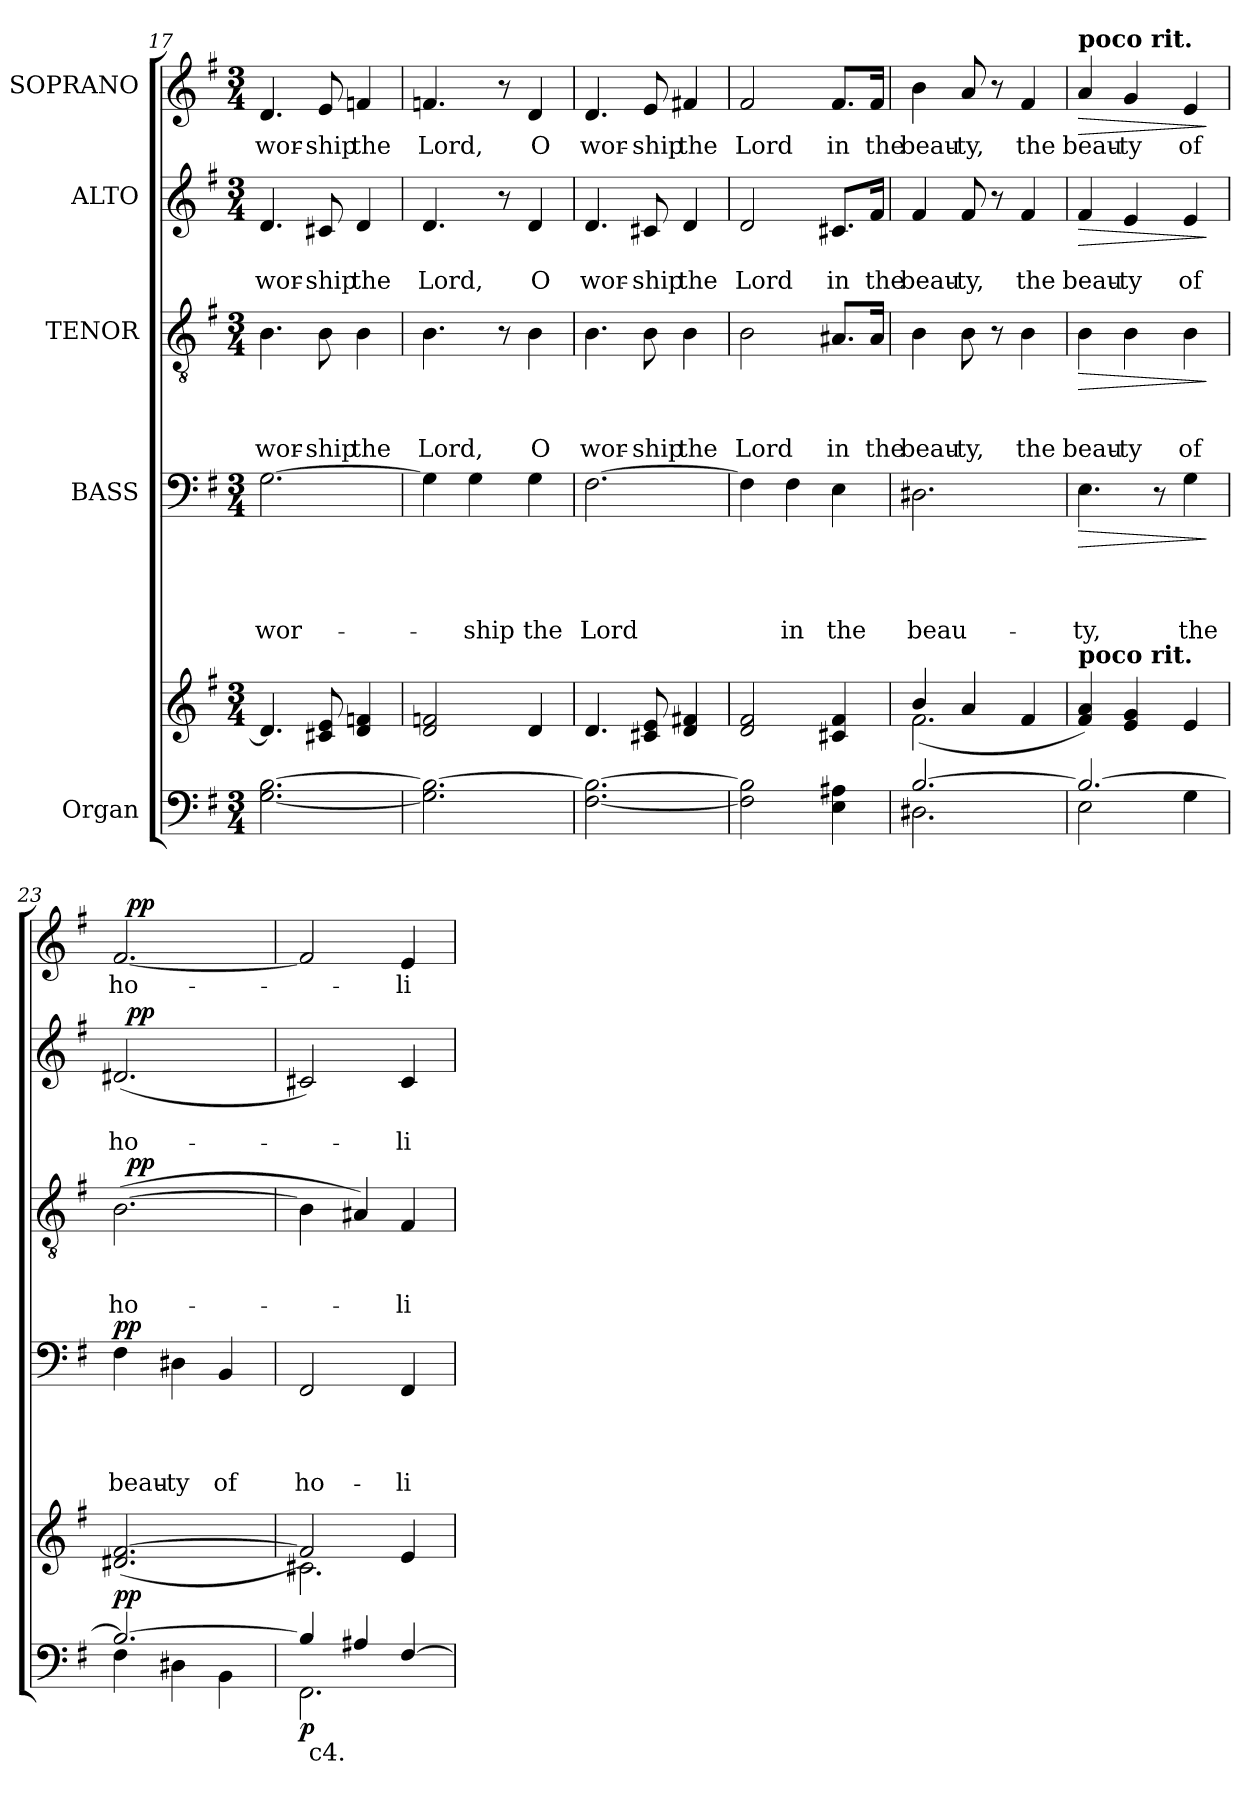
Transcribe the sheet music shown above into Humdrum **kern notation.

**kern	**kern	**dynam	**kern	**text	**text	**text	**text	**dynam	**kern	**text	**text	**text	**dynam	**kern	**text	**text	**dynam	**kern	**text	**dynam
*part5	*part5	*part5	*part4	*part4	*part4	*part4	*part4	*part4	*part3	*part3	*part3	*part3	*part3	*part2	*part2	*part2	*part2	*part1	*part1	*part1
*staff6	*staff5	*staff5/6	*staff4	*staff4	*staff4	*staff4	*staff4	*staff4	*staff3	*staff3	*staff3	*staff3	*staff3	*staff2	*staff2	*staff2	*staff2	*staff1	*staff1	*staff1
*I"Organ	*	*	*I"BASS	*	*	*	*	*	*I"TENOR	*	*	*	*	*I"ALTO	*	*	*	*I"SOPRANO	*	*
*clefF4	*clefG2	*	*clefF4	*	*	*	*	*	*clefGv2	*	*	*	*	*clefG2	*	*	*	*clefG2	*	*
*k[f#]	*k[f#]	*	*k[f#]	*	*	*	*	*	*k[f#]	*	*	*	*	*k[f#]	*	*	*	*k[f#]	*	*
*G:	*G:	*	*G:	*	*	*	*	*	*G:	*	*	*	*	*G:	*	*	*	*G:	*	*
*M3/4	*M3/4	*	*M3/4	*	*	*	*	*	*M3/4	*	*	*	*	*M3/4	*	*	*	*M3/4	*	*
=17	=17	=17	=17	=17	=17	=17	=17	=17	=17	=17	=17	=17	=17	=17	=17	=17	=17	=17	=17	=17
!	!	!	!	!	!	!	!LO:LY:b	!	!	!	!	!LO:LY:b	!	!	!	!LO:LY:b	!	!	!LO:LY:b	!
[<2.G\ [<2.B\	4.d/]	.	[<2.G\	.	.	.	wor-	.	4.B\	.	.	wor-	.	4.d/	.	wor-	.	4.d/	wor-	.
!	!	!	!	!	!	!	!	!	!	!	!	!LO:LY:b	!	!	!	!LO:LY:b	!	!	!LO:LY:b	!
.	8c#X/ 8e/	.	.	.	.	.	.	.	8B\	.	.	-ship	.	8c#X/	.	-ship	.	8e/	-ship	.
!	!	!	!	!	!	!	!	!	!	!	!	!LO:LY:b	!	!	!	!LO:LY:b	!	!	!LO:LY:b	!
.	4d/ 4fn/	.	.	.	.	.	.	.	4B\	.	.	the	.	4d/	.	the	.	4fn/	the	.
!!LO:LB:g=z
=18	=18	=18	=18	=18	=18	=18	=18	=18	=18	=18	=18	=18	=18	=18	=18	=18	=18	=18	=18	=18
!	!	!	!	!	!	!	!	!	!	!	!	!LO:LY:b	!	!	!	!LO:LY:b	!	!	!LO:LY:b	!
2.G\] 2.B\_	2d/ 2fn/	.	4G\]	.	.	.	.	.	4.B\	.	.	Lord,	.	4.d/	.	Lord,	.	4.fn/	Lord,	.
!	!	!	!	!	!	!	!LO:LY:b	!	!	!	!	!	!	!	!	!	!	!	!	!
.	.	.	4G\	.	.	.	-ship	.	.	.	.	.	.	.	.	.	.	.	.	.
.	.	.	.	.	.	.	.	.	8r	.	.	.	.	8r	.	.	.	8r	.	.
!	!	!	!	!	!	!	!LO:LY:b	!	!	!	!	!LO:LY:b	!	!	!	!LO:LY:b	!	!	!LO:LY:b	!
.	4d/	.	4G\	.	.	.	the	.	4B\	.	.	O	.	4d/	.	O	.	4d/	O	.
=19	=19	=19	=19	=19	=19	=19	=19	=19	=19	=19	=19	=19	=19	=19	=19	=19	=19	=19	=19	=19
!	!	!	!	!	!	!	!LO:LY:b	!	!	!	!	!LO:LY:b	!	!	!	!LO:LY:b	!	!	!LO:LY:b	!
[<2.F#\ 2.B\_	4.d/	.	[>2.F#\	.	.	.	Lord	.	4.B\	.	.	wor-	.	4.d/	.	wor-	.	4.d/	wor-	.
!	!	!	!	!	!	!	!	!	!	!	!	!LO:LY:b	!	!	!	!LO:LY:b	!	!	!LO:LY:b	!
.	8c#X/ 8e/	.	.	.	.	.	.	.	8B\	.	.	-ship	.	8c#X/	.	-ship	.	8e/	-ship	.
!	!	!	!	!	!	!	!	!	!	!	!	!LO:LY:b	!	!	!	!LO:LY:b	!	!	!LO:LY:b	!
.	4d/ 4f#X/	.	.	.	.	.	.	.	4B\	.	.	the	.	4d/	.	the	.	4f#X/	the	.
=20	=20	=20	=20	=20	=20	=20	=20	=20	=20	=20	=20	=20	=20	=20	=20	=20	=20	=20	=20	=20
!	!	!	!	!	!	!	!	!	!	!	!	!LO:LY:b	!	!	!	!LO:LY:b	!	!	!LO:LY:b	!
2F#\] 2B\]	2d/ 2f#/	.	4F#\]	.	.	.	.	.	2B\	.	.	Lord	.	2d/	.	Lord	.	2f#/	Lord	.
!	!	!	!	!	!	!	!LO:LY:b	!	!	!	!	!	!	!	!	!	!	!	!	!
.	.	.	4F#\	.	.	.	in	.	.	.	.	.	.	.	.	.	.	.	.	.
!	!	!	!	!	!	!	!LO:LY:b	!	!	!	!	!LO:LY:b	!	!	!	!LO:LY:b	!	!	!LO:LY:b	!
4E\ 4A#X\	4c#X/ 4f#/	.	4E\	.	.	.	the	.	8.A#X/L	.	.	in	.	8.c#X/L	.	in	.	8.f#/L	in	.
!	!	!	!	!	!	!	!	!	!	!	!	!LO:LY:b	!	!	!	!LO:LY:b	!	!	!LO:LY:b	!
.	.	.	.	.	.	.	.	.	16A#/Jk	.	.	the	.	16f#/Jk	.	the	.	16f#/Jk	the	.
=21	=21	=21	=21	=21	=21	=21	=21	=21	=21	=21	=21	=21	=21	=21	=21	=21	=21	=21	=21	=21
*^	*^	*	*	*	*	*	*	*	*	*	*	*	*	*	*	*	*	*	*	*
!	!	!	!	!	!	!	!	!	!LO:LY:b	!	!	!	!	!LO:LY:b	!	!	!	!LO:LY:b	!	!	!LO:LY:b	!
[>2.B/	2.D#X\	4b/	(<2.f#\	.	2.D#X\	.	.	.	beau-	.	4B\	.	.	beau-	.	4f#/	.	beau-	.	4b\	beau-	.
!	!	!	!	!	!	!	!	!	!	!	!	!	!	!LO:LY:b	!	!	!	!LO:LY:b	!	!	!LO:LY:b	!
.	.	4a/	.	.	.	.	.	.	.	.	8B\	.	.	-ty,	.	8f#/	.	-ty,	.	8a/	-ty,	.
.	.	.	.	.	.	.	.	.	.	.	8r	.	.	.	.	8r	.	.	.	8r	.	.
!	!	!	!	!	!	!	!	!	!	!	!	!	!	!LO:LY:b	!	!	!	!LO:LY:b	!	!	!LO:LY:b	!
.	.	4f#/	.	.	.	.	.	.	.	.	4B\	.	.	the	.	4f#/	.	the	.	4f#/	the	.
*	*	*v	*v	*	*	*	*	*	*	*	*	*	*	*	*	*	*	*	*	*	*	*
=22	=22	=22	=22	=22	=22	=22	=22	=22	=22	=22	=22	=22	=22	=22	=22	=22	=22	=22	=22	=22	=22
!	!	!	!	!	!	!	!	!	!	!	!	!	!	!	!	!	!	!	!LO:TX:a:B:t=poco rit.	!	!
!	!	!LO:TX:a:B:t=poco rit.	!	!	!	!	!	!	!	!	!	!	!	!	!	!	!	!	!	!	!
!	!	!	!	!	!	!	!	!LO:LY:b	!LO:HP:b	!	!	!	!LO:LY:b	!LO:HP:b	!	!	!LO:LY:b	!LO:HP:b	!	!LO:LY:b	!LO:HP:b
2.B/_	2E\	4f#/ 4a/)	.	4.E\	.	.	.	-ty,	>	4B\	.	.	beau-	>	4f#/	.	beau-	>	4a/	beau-	>
!	!	!	!	!	!	!	!	!	!	!	!	!	!LO:LY:b	!	!	!	!LO:LY:b	!	!	!LO:LY:b	!
.	.	4e/ 4g/	.	.	.	.	.	.	.	4B\	.	.	-ty	.	4e/	.	-ty	.	4g/	-ty	.
.	.	.	.	8r	.	.	.	.	.	.	.	.	.	.	.	.	.	.	.	.	.
!	!	!	!	!	!	!	!	!LO:LY:b	!	!	!	!	!LO:LY:b	!	!	!	!LO:LY:b	!	!	!LO:LY:b	!
.	4G\	4e/	.	4G\	.	.	.	the	.	4B\	.	.	of	.	4e/	.	of	.	4e/	of	.
*v	*v	*	*	*	*	*	*	*	*	*	*	*	*	*	*	*	*	*	*	*	*
.	.	.	.	.	.	.	.	]	.	.	.	.	]	.	.	.	]	.	.	]
=23	=23	=23	=23	=23	=23	=23	=23	=23	=23	=23	=23	=23	=23	=23	=23	=23	=23	=23	=23	=23
*^	*	*	*	*	*	*	*	*	*	*	*	*	*	*	*	*	*	*	*	*
!	!	!	!LO:DY:a=2	!	!	!	!	!LO:LY:b	!LO:DY:a	!	!	!	!LO:LY:b	!	!	!	!LO:LY:b	!	!	!LO:LY:b	!
*	*	*	*	*	*	*	*	*	*	*^	*	*	*	*	*^	*	*	*	*^	*	*
2.B/_	4F#\	(2.d#X/ [>2.f#/	pp	4F#\	.	.	.	beau-	pp	(>[>2.B\	32ryy	.	.	ho-	.	(<2.d#X/	32ryy	.	ho-	.	[>2.f#/	32ryy	ho-	.
!	!	!	!	!	!	!	!	!	!	!	!	!	!	!	!LO:DY:a	!	!	!	!	!LO:DY:a	!	!	!	!LO:DY:a
.	.	.	.	.	.	.	.	.	.	.	2ryy	.	.	.	pp	.	2ryy	.	.	pp	.	2ryy	.	pp
!	!	!	!	!	!	!	!	!LO:LY:b	!	!	!	!	!	!	!	!	!	!	!	!	!	!	!	!
.	4D#X\	.	.	4D#X\	.	.	.	-ty	.	.	.	.	.	.	.	.	.	.	.	.	.	.	.	.
!	!	!	!	!	!	!	!	!LO:LY:b	!	!	!	!	!	!	!	!	!	!	!	!	!	!	!	!
.	4BB\	.	.	4BB/	.	.	.	of	.	.	.	.	.	.	.	.	.	.	.	.	.	.	.	.
.	.	.	.	.	.	.	.	.	.	.	8..ryy	.	.	.	.	.	8..ryy	.	.	.	.	8..ryy	.	.
!!LO:PB:g=z
=24	=24	=24	=24	=24	=24	=24	=24	=24	=24	=24	=24	=24	=24	=24	=24	=24	=24	=24	=24	=24	=24	=24	=24	=24
*	*	*^	*	*	*	*	*	*	*	*	*	*	*	*	*	*	*	*	*	*	*	*	*	*
!	!	!	!	!LO:DY:b=2	!	!	!	!	!LO:LY:b	!	!	!	!	!	!	!	!	!	!	!	!	!	!	!	!
*	*	*	*	*	*	*	*	*	*	*	*v	*v	*	*	*	*	*	*	*	*	*	*v	*v	*	*
*	*^	*	*	*	*	*	*	*	*	*	*	*	*	*	*	*v	*v	*	*	*	*	*	*
4B/]	2.FF#\	64ryy	2f#/])	2.c#X\	p	2FF#/	.	.	.	ho-	.	4B\]	.	.	.	.	2c#X/)	.	.	.	2f#/]	.	.
!	!	!LO:TX:b:t=c4.	!	!	!	!	!	!	!	!	!	!	!	!	!	!	!	!	!	!	!	!	!
.	.	2ryy	.	.	.	.	.	.	.	.	.	.	.	.	.	.	.	.	.	.	.	.	.
4A#X/	.	.	.	.	.	.	.	.	.	.	.	4A#X/)	.	.	.	.	.	.	.	.	.	.	.
!	!	!	!	!	!	!	!	!	!	!LO:LY:b	!	!	!	!	!LO:LY:b	!	!	!	!LO:LY:b	!	!	!LO:LY:b	!
[>4F#/	.	.	4e/	.	.	4FF#/	.	.	.	-li-	.	4F#/	.	.	-li-	.	4c#/	.	-li-	.	4e/	-li-	.
.	.	8...ryy	.	.	.	.	.	.	.	.	.	.	.	.	.	.	.	.	.	.	.	.	.
*v	*v	*v	*	*	*	*	*	*	*	*	*	*	*	*	*	*	*	*	*	*	*	*	*
*	*v	*v	*	*	*	*	*	*	*	*	*	*	*	*	*	*	*	*	*	*	*
=	=	=	=	=	=	=	=	=	=	=	=	=	=	=	=	=	=	=	=	=
*-	*-	*-	*-	*-	*-	*-	*-	*-	*-	*-	*-	*-	*-	*-	*-	*-	*-	*-	*-	*-
